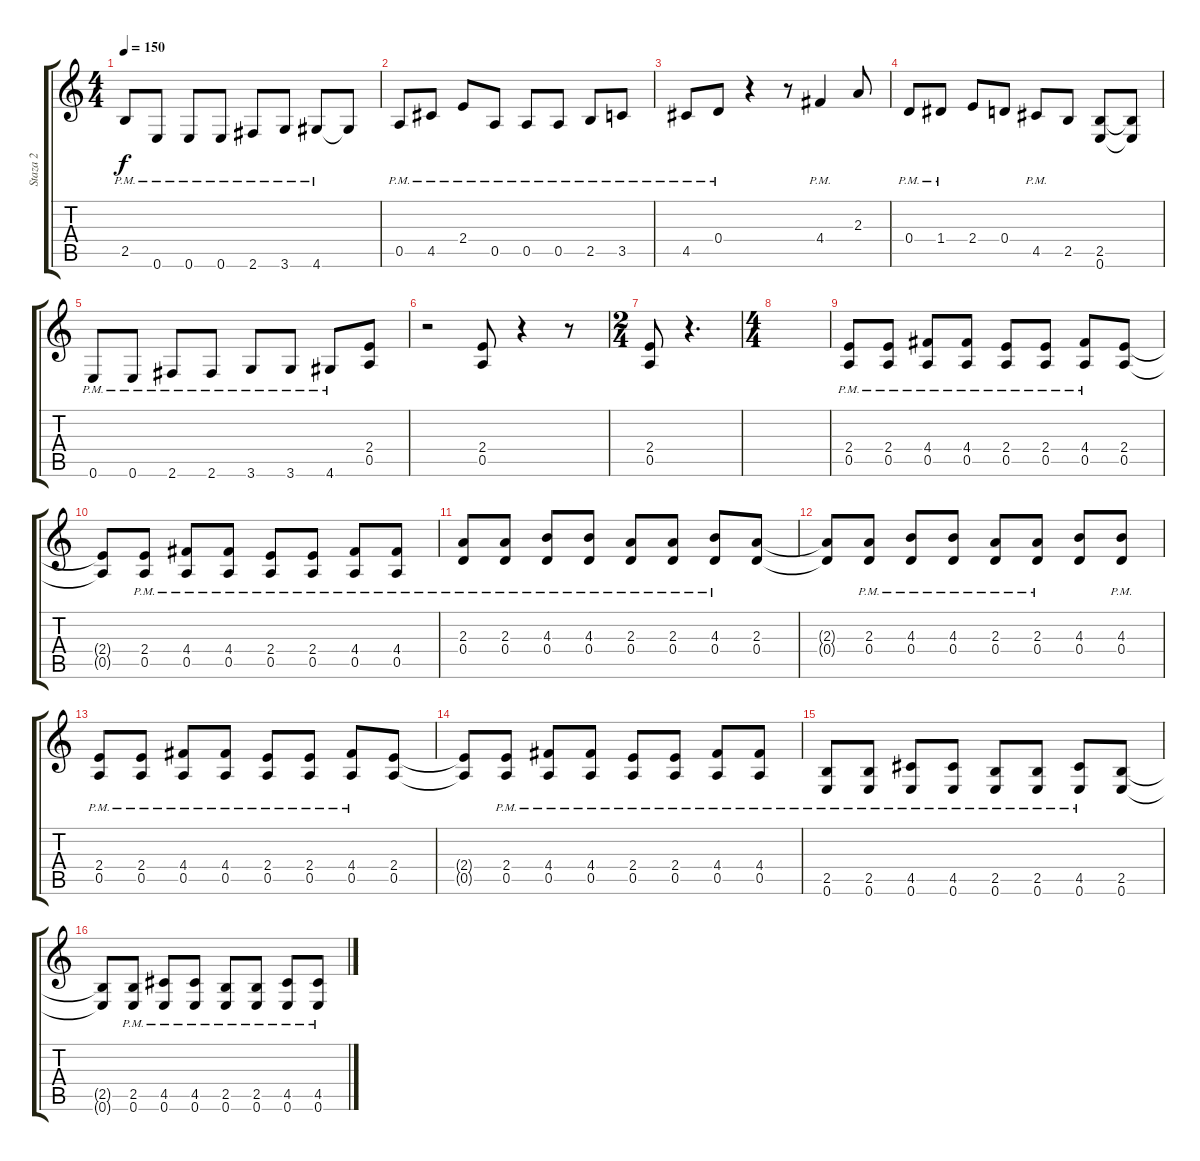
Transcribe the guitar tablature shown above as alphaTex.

\track ("Staza 2" "Staza 2") {instrument distortionguitar}
\staff {score tabs}
\tuning (E4 B3 G3 D3 A2 E2) {hide}
\ts (4 4)
\tempo 150
\clef g2
\ks c
2.5{pm}.8{dy f} 0.6{pm}.8 0.6{pm}.8 0.6{pm}.8 2.6{pm}.8 3.6{pm}.8 4.6{pm}.8 4.6{t}.8 |
0.5{pm}.8 4.5{pm}.8 2.4{pm}.8 0.5{pm}.8 0.5{pm}.8 0.5{pm}.8 2.5{pm}.8 3.5{pm}.8 |
4.5{pm}.8 0.4{pm}.8 r.4 r.8 4.4{pm}.4 2.3.8 |
0.4{pm}.8 1.4{pm}.8 2.4.8 0.4.8 4.5{pm}.8 2.5.8 (2.5 0.6).8 (2.5{t} 0.6{t}).8 |
0.6{pm}.8 0.6{pm}.8 2.6{pm}.8 2.6{pm}.8 3.6{pm}.8 3.6{pm}.8 4.6{pm}.8 (2.4 0.5).8 |
r.2 (2.4 0.5).8 r.4 r.8 |
\ts (2 4)
(2.4 0.5).8 r.4{d} |
\ts (4 4)
|
(2.4{pm} 0.5{pm}).8 (2.4{pm} 0.5{pm}).8 (4.4{pm} 0.5{pm}).8 (4.4{pm} 0.5{pm}).8 (2.4{pm} 0.5{pm}).8 (2.4{pm} 0.5{pm}).8 (4.4{pm} 0.5{pm}).8 (2.4 0.5).8 |
(2.4{t} 0.5{t}).8 (2.4{pm} 0.5{pm}).8 (4.4{pm} 0.5{pm}).8 (4.4{pm} 0.5{pm}).8 (2.4{pm} 0.5{pm}).8 (2.4{pm} 0.5{pm}).8 (4.4{pm} 0.5{pm}).8 (4.4 0.5{pm}).8 |
(2.3 0.4{pm}).8 (2.3 0.4{pm}).8 (4.3 0.4{pm}).8 (4.3{pm} 0.4{pm}).8 (2.3 0.4{pm}).8 (2.3 0.4{pm}).8 (4.3 0.4{pm}).8 (2.3 0.4).8 |
(2.3{t} 0.4{t}).8 (2.3{pm} 0.4{pm}).8 (4.3{pm} 0.4{pm}).8 (4.3{pm} 0.4{pm}).8 (2.3{pm} 0.4{pm}).8 (2.3{pm} 0.4{pm}).8 (4.3 0.4).8 (4.3{pm} 0.4{pm}).8 |
(2.4{pm} 0.5{pm}).8 (2.4{pm} 0.5{pm}).8 (4.4{pm} 0.5{pm}).8 (4.4{pm} 0.5{pm}).8 (2.4{pm} 0.5{pm}).8 (2.4{pm} 0.5{pm}).8 (4.4{pm} 0.5{pm}).8 (2.4 0.5).8 |
(2.4{t} 0.5{t}).8 (2.4{pm} 0.5{pm}).8 (4.4{pm} 0.5{pm}).8 (4.4{pm} 0.5{pm}).8 (2.4{pm} 0.5{pm}).8 (2.4{pm} 0.5{pm}).8 (4.4{pm} 0.5{pm}).8 (4.4 0.5{pm}).8 |
(2.5{pm} 0.6{pm}).8 (2.5{pm} 0.6{pm}).8 (4.5{pm} 0.6{pm}).8 (4.5{pm} 0.6{pm}).8 (2.5{pm} 0.6{pm}).8 (2.5{pm} 0.6{pm}).8 (4.5{pm} 0.6{pm}).8 (2.5 0.6).8 |
(2.5{t} 0.6{t}).8 (2.5{pm} 0.6{pm}).8 (4.5{pm} 0.6{pm}).8 (4.5{pm} 0.6{pm}).8 (2.5{pm} 0.6{pm}).8 (2.5{pm} 0.6{pm}).8 (4.5{pm} 0.6{pm}).8 (4.5{pm} 0.6{pm}).8
